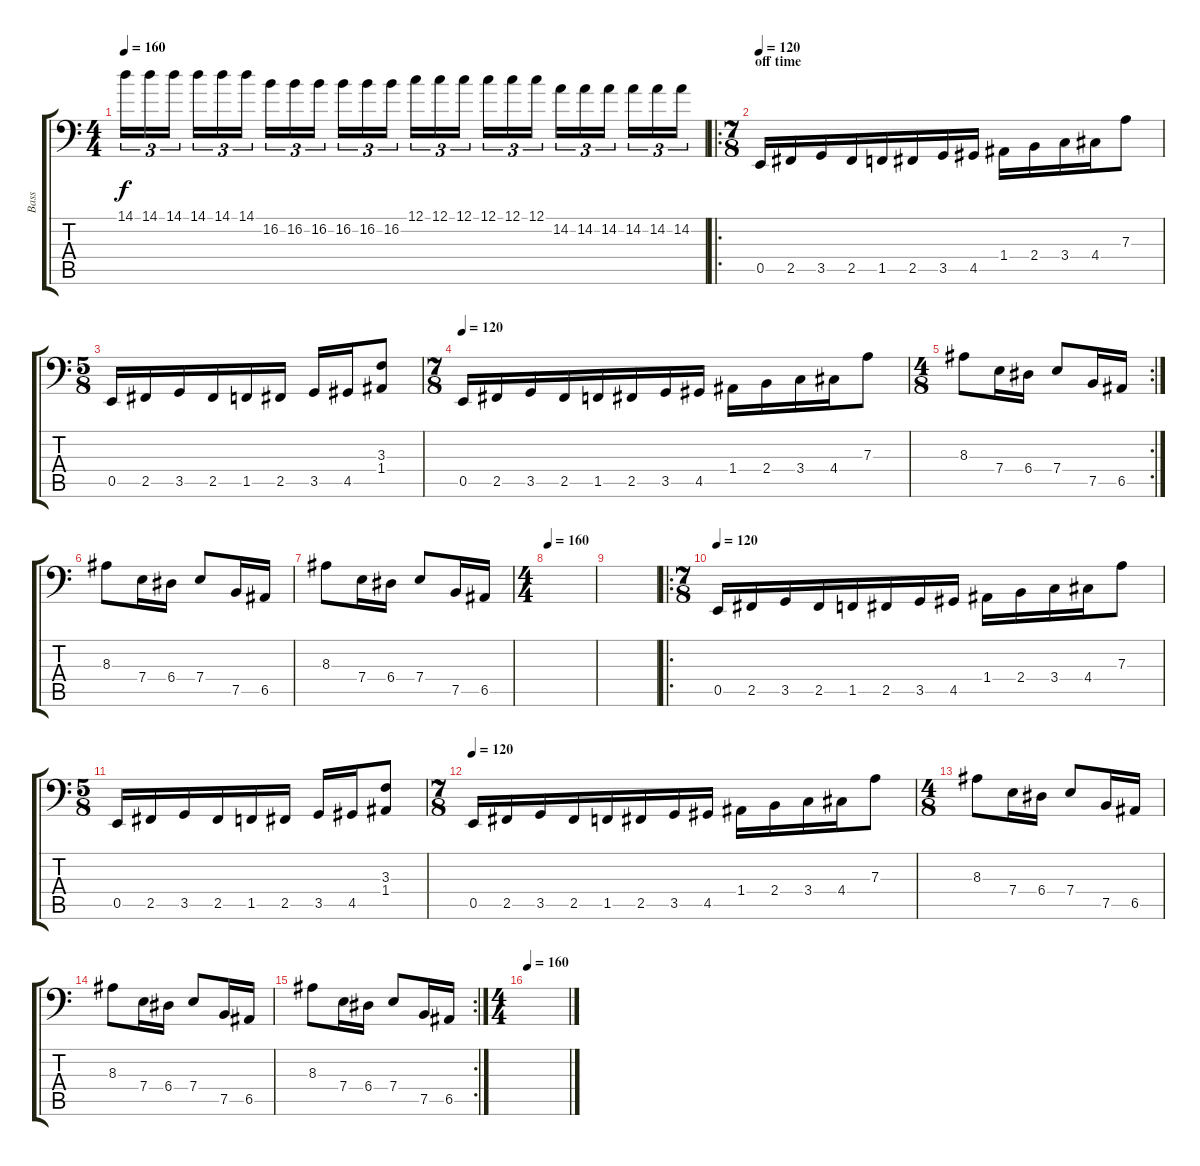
\track ("Bass" "Bass") {instrument electricbassfinger}
\staff {score tabs}
\tuning (C3 G2 D2 A1 E1 B0) {hide}
\ts (4 4)
\tempo 160
\clef f4
\ks c
14.1.16{tu (3 2) dy f} 14.1.16{tu (3 2)} 14.1.16{tu (3 2)} 14.1.16{tu (3 2)} 14.1.16{tu (3 2)} 14.1.16{tu (3 2)} 16.2.16{tu (3 2)} 16.2.16{tu (3 2)} 16.2.16{tu (3 2)} 16.2.16{tu (3 2)} 16.2.16{tu (3 2)} 16.2.16{tu (3 2)} 12.1.16{tu (3 2)} 12.1.16{tu (3 2)} 12.1.16{tu (3 2)} 12.1.16{tu (3 2)} 12.1.16{tu (3 2)} 12.1.16{tu (3 2)} 14.2.16{tu (3 2)} 14.2.16{tu (3 2)} 14.2.16{tu (3 2)} 14.2.16{tu (3 2)} 14.2.16{tu (3 2)} 14.2.16{tu (3 2)} |
\ro
\ts (7 8)
\section ("" "off time")
\tempo 120
0.5.16 2.5.16 3.5.16 2.5.16 1.5.16 2.5.16 3.5.16 4.5.16 1.4.16 2.4.16 3.4.16 4.4.16 7.3.8 |
\ts (5 8)
0.5.16 2.5.16 3.5.16 2.5.16 1.5.16 2.5.16 3.5.16 4.5.16 (3.3 1.4).8 |
\ts (7 8)
\tempo 120
0.5.16 2.5.16 3.5.16 2.5.16 1.5.16 2.5.16 3.5.16 4.5.16 1.4.16 2.4.16 3.4.16 4.4.16 7.3.8 |
\rc 2
\ts (4 8)
8.3.8 7.4.16 6.4.16 7.4.8 7.5.16 6.5.16 |
8.3.8 7.4.16 6.4.16 7.4.8 7.5.16 6.5.16 |
8.3.8 7.4.16 6.4.16 7.4.8 7.5.16 6.5.16 |
\ts (4 4)
\tempo 160
|
|
\ro
\ts (7 8)
\tempo 120
0.5.16 2.5.16 3.5.16 2.5.16 1.5.16 2.5.16 3.5.16 4.5.16 1.4.16 2.4.16 3.4.16 4.4.16 7.3.8 |
\ts (5 8)
0.5.16 2.5.16 3.5.16 2.5.16 1.5.16 2.5.16 3.5.16 4.5.16 (3.3 1.4).8 |
\ts (7 8)
\tempo 120
0.5.16 2.5.16 3.5.16 2.5.16 1.5.16 2.5.16 3.5.16 4.5.16 1.4.16 2.4.16 3.4.16 4.4.16 7.3.8 |
\ts (4 8)
8.3.8 7.4.16 6.4.16 7.4.8 7.5.16 6.5.16 |
8.3.8 7.4.16 6.4.16 7.4.8 7.5.16 6.5.16 |
\rc 2
8.3.8 7.4.16 6.4.16 7.4.8 7.5.16 6.5.16 |
\ts (4 4)
\tempo 160
